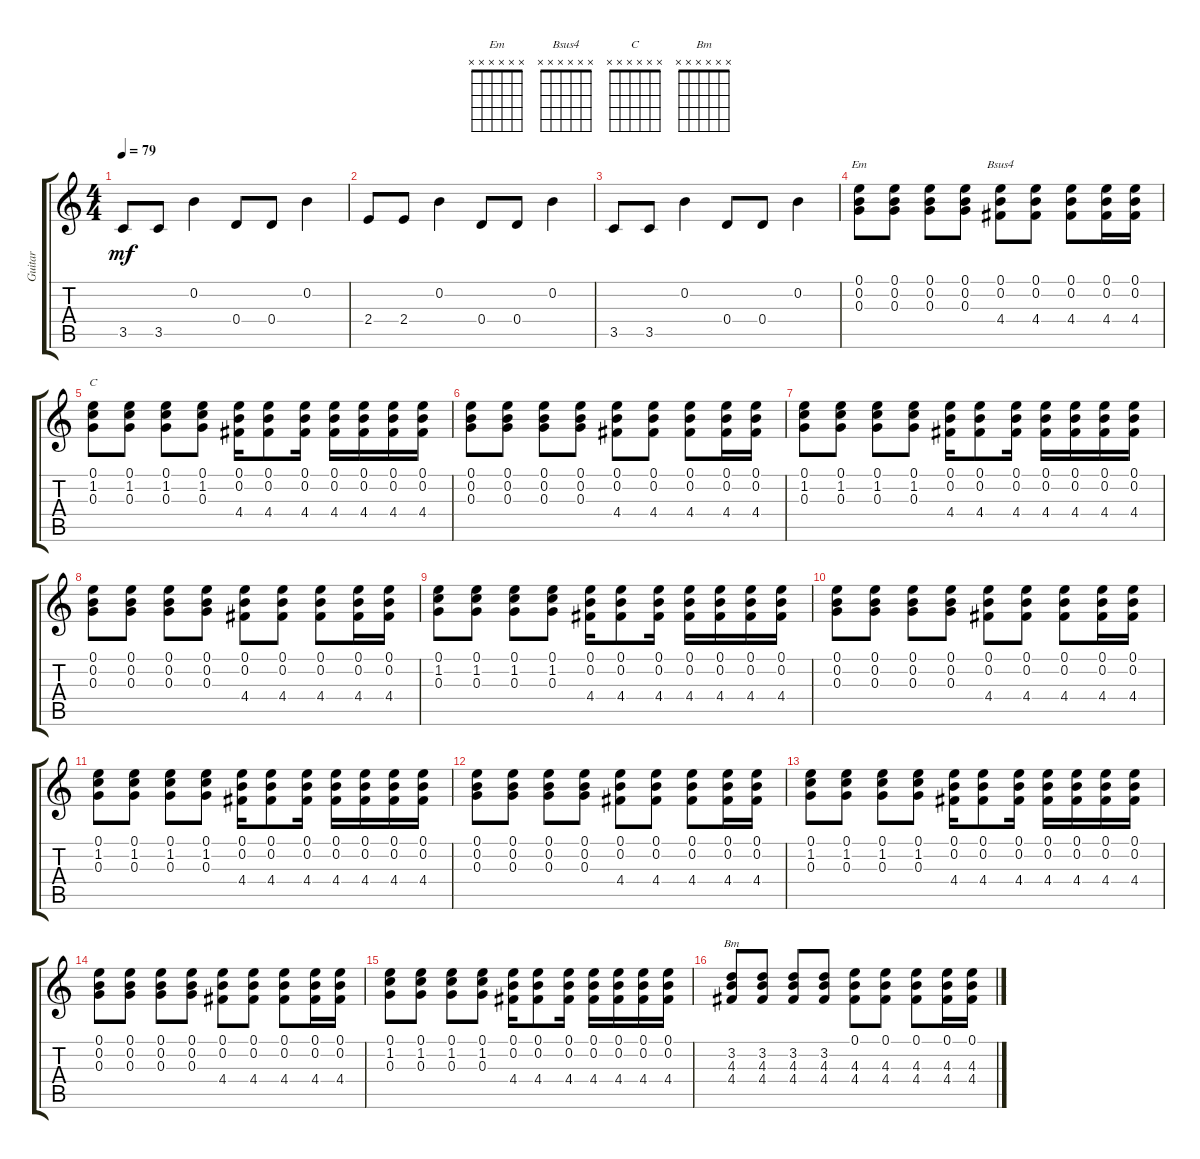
\track ("Guitar" "Guitar") {instrument acousticguitarnylon}
\staff {score tabs}
\tuning (E4 B3 G3 D3 A2 E2) {hide}
\chord ("Em" x x x x x x) {firstfret 0}
\chord ("Bsus4" x x x x x x) {firstfret 0}
\chord ("C" x x x x x x) {firstfret 0}
\chord ("Bm" x x x x x x) {firstfret 0}
\ts (4 4)
\tempo 79
\clef g2
\ks c
3.5.8{dy mf} 3.5.8 0.2.4 0.4.8 0.4.8 0.2.4 |
2.4.8 2.4.8 0.2.4 0.4.8 0.4.8 0.2.4 |
3.5.8 3.5.8 0.2.4 0.4.8 0.4.8 0.2.4 |
(0.1 0.2 0.3).8{ch "Em"} (0.1 0.2 0.3).8 (0.1 0.2 0.3).8 (0.1 0.2 0.3).8 (0.1 0.2 4.4).8{ch "Bsus4"} (0.1 0.2 4.4).8 (0.1 0.2 4.4).8 (0.1 0.2 4.4).16 (0.1 0.2 4.4).16 |
(0.1 1.2 0.3).8{ch "C"} (0.1 1.2 0.3).8 (0.1 1.2 0.3).8 (0.1 1.2 0.3).8 (0.1 0.2 4.4).16 (0.1 0.2 4.4).8 (0.1 0.2 4.4).16 (0.1 0.2 4.4).16 (0.1 0.2 4.4).16 (0.1 0.2 4.4).16 (0.1 0.2 4.4).16 |
(0.1 0.2 0.3).8 (0.1 0.2 0.3).8 (0.1 0.2 0.3).8 (0.1 0.2 0.3).8 (0.1 0.2 4.4).8 (0.1 0.2 4.4).8 (0.1 0.2 4.4).8 (0.1 0.2 4.4).16 (0.1 0.2 4.4).16 |
(0.1 1.2 0.3).8 (0.1 1.2 0.3).8 (0.1 1.2 0.3).8 (0.1 1.2 0.3).8 (0.1 0.2 4.4).16 (0.1 0.2 4.4).8 (0.1 0.2 4.4).16 (0.1 0.2 4.4).16 (0.1 0.2 4.4).16 (0.1 0.2 4.4).16 (0.1 0.2 4.4).16 |
(0.1 0.2 0.3).8 (0.1 0.2 0.3).8 (0.1 0.2 0.3).8 (0.1 0.2 0.3).8 (0.1 0.2 4.4).8 (0.1 0.2 4.4).8 (0.1 0.2 4.4).8 (0.1 0.2 4.4).16 (0.1 0.2 4.4).16 |
(0.1 1.2 0.3).8 (0.1 1.2 0.3).8 (0.1 1.2 0.3).8 (0.1 1.2 0.3).8 (0.1 0.2 4.4).16 (0.1 0.2 4.4).8 (0.1 0.2 4.4).16 (0.1 0.2 4.4).16 (0.1 0.2 4.4).16 (0.1 0.2 4.4).16 (0.1 0.2 4.4).16 |
(0.1 0.2 0.3).8 (0.1 0.2 0.3).8 (0.1 0.2 0.3).8 (0.1 0.2 0.3).8 (0.1 0.2 4.4).8 (0.1 0.2 4.4).8 (0.1 0.2 4.4).8 (0.1 0.2 4.4).16 (0.1 0.2 4.4).16 |
(0.1 1.2 0.3).8 (0.1 1.2 0.3).8 (0.1 1.2 0.3).8 (0.1 1.2 0.3).8 (0.1 0.2 4.4).16 (0.1 0.2 4.4).8 (0.1 0.2 4.4).16 (0.1 0.2 4.4).16 (0.1 0.2 4.4).16 (0.1 0.2 4.4).16 (0.1 0.2 4.4).16 |
(0.1 0.2 0.3).8 (0.1 0.2 0.3).8 (0.1 0.2 0.3).8 (0.1 0.2 0.3).8 (0.1 0.2 4.4).8 (0.1 0.2 4.4).8 (0.1 0.2 4.4).8 (0.1 0.2 4.4).16 (0.1 0.2 4.4).16 |
(0.1 1.2 0.3).8 (0.1 1.2 0.3).8 (0.1 1.2 0.3).8 (0.1 1.2 0.3).8 (0.1 0.2 4.4).16 (0.1 0.2 4.4).8 (0.1 0.2 4.4).16 (0.1 0.2 4.4).16 (0.1 0.2 4.4).16 (0.1 0.2 4.4).16 (0.1 0.2 4.4).16 |
(0.1 0.2 0.3).8 (0.1 0.2 0.3).8 (0.1 0.2 0.3).8 (0.1 0.2 0.3).8 (0.1 0.2 4.4).8 (0.1 0.2 4.4).8 (0.1 0.2 4.4).8 (0.1 0.2 4.4).16 (0.1 0.2 4.4).16 |
(0.1 1.2 0.3).8 (0.1 1.2 0.3).8 (0.1 1.2 0.3).8 (0.1 1.2 0.3).8 (0.1 0.2 4.4).16 (0.1 0.2 4.4).8 (0.1 0.2 4.4).16 (0.1 0.2 4.4).16 (0.1 0.2 4.4).16 (0.1 0.2 4.4).16 (0.1 0.2 4.4).16 |
(3.2 4.3 4.4).8{ch "Bm"} (3.2 4.3 4.4).8 (3.2 4.3 4.4).8 (3.2 4.3 4.4).8 (0.1 4.3 4.4).8 (0.1 4.3 4.4).8 (0.1 4.3 4.4).8 (0.1 4.3 4.4).16 (0.1 4.3 4.4).16
